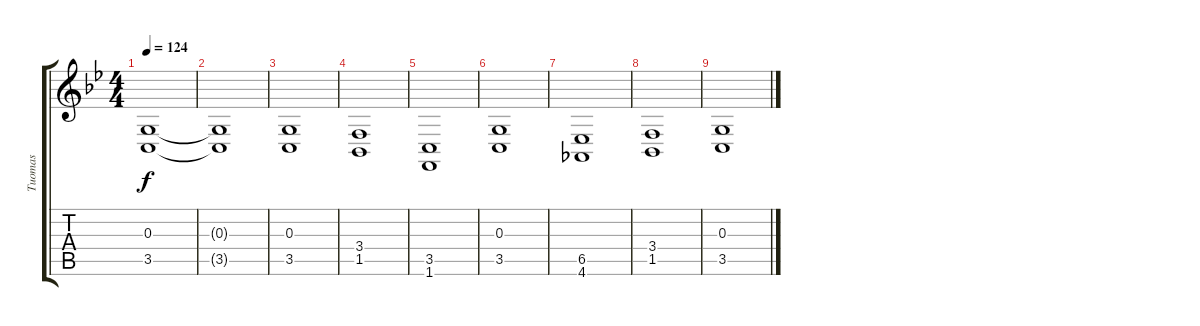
\track ("Tuomas" "Tuomas") {instrument pad2warm}
\staff {score tabs}
\tuning (E4 B3 G3 D3 A2 E2) {hide}
\ts (4 4)
\tempo 124
\clef g2
\ks bb
(0.3 3.5).1{dy f} |
(0.3{t} 3.5{t}).1 |
(0.3 3.5).1 |
(3.4 1.5).1 |
(3.5 1.6).1 |
(0.3 3.5).1 |
(6.5 4.6).1 |
(3.4 1.5).1 |
(0.3 3.5).1
